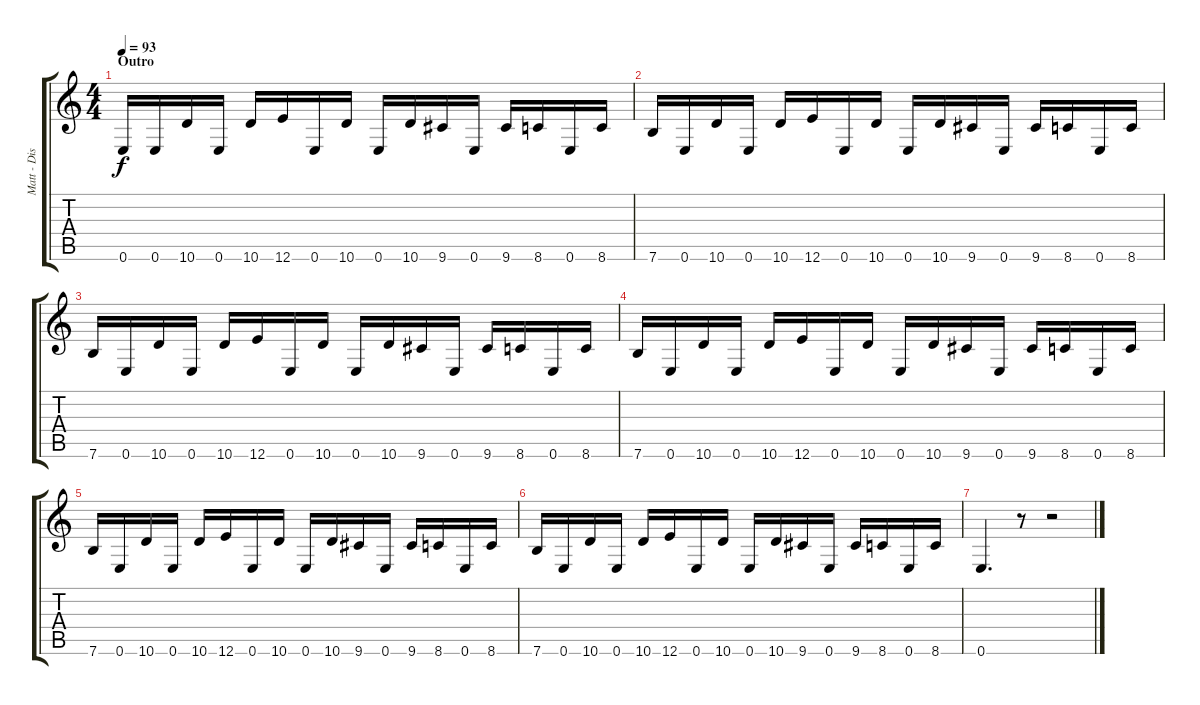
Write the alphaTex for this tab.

\track ("Matt - Distortion" "Matt - Dis") {instrument distortionguitar}
\staff {score tabs}
\tuning (E4 B3 G3 D3 A2 E2) {hide}
\ts (4 4)
\section ("" "Outro")
\tempo 93
\clef g2
\ks c
0.6.16{dy f} 0.6.16 10.6.16 0.6.16 10.6.16 12.6.16 0.6.16 10.6.16 0.6.16 10.6.16 9.6.16 0.6.16 9.6.16 8.6.16 0.6.16 8.6.16 |
7.6.16 0.6.16 10.6.16 0.6.16 10.6.16 12.6.16 0.6.16 10.6.16 0.6.16 10.6.16 9.6.16 0.6.16 9.6.16 8.6.16 0.6.16 8.6.16 |
7.6.16 0.6.16 10.6.16 0.6.16 10.6.16 12.6.16 0.6.16 10.6.16 0.6.16 10.6.16 9.6.16 0.6.16 9.6.16 8.6.16 0.6.16 8.6.16 |
7.6.16 0.6.16 10.6.16 0.6.16 10.6.16 12.6.16 0.6.16 10.6.16 0.6.16 10.6.16 9.6.16 0.6.16 9.6.16 8.6.16 0.6.16 8.6.16 |
7.6.16 0.6.16 10.6.16 0.6.16 10.6.16 12.6.16 0.6.16 10.6.16 0.6.16 10.6.16 9.6.16 0.6.16 9.6.16 8.6.16 0.6.16 8.6.16 |
7.6.16 0.6.16 10.6.16 0.6.16 10.6.16 12.6.16 0.6.16 10.6.16 0.6.16 10.6.16 9.6.16 0.6.16 9.6.16 8.6.16 0.6.16 8.6.16 |
0.6.4{d} r.8 r.2
